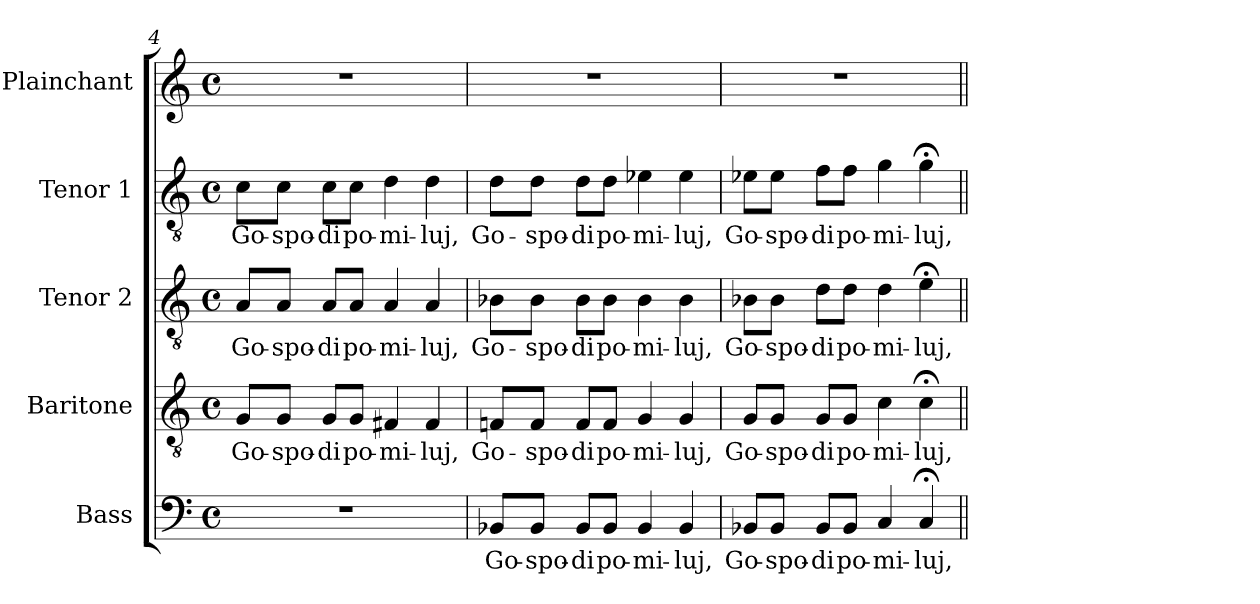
**kern	**text	**kern	**text	**kern	**text	**kern	**text	**kern
*part5	*part5	*part4	*part4	*part3	*part3	*part2	*part2	*part1
*staff5	*staff5	*staff4	*staff4	*staff3	*staff3	*staff2	*staff2	*staff1
*I"Bass	*	*I"Baritone	*	*I"Tenor 2	*	*I"Tenor 1	*	*I"Plainchant
*I'B	*	*I'B	*	*I'T 2	*	*I'T 1	*	*I'Pl.C.
*clefF4	*	*clefGv2	*	*clefGv2	*	*clefGv2	*	*clefG2
*k[]	*	*k[]	*	*k[]	*	*k[]	*	*k[]
*C:	*	*C:	*	*C:	*	*C:	*	*C:
*M4/4	*	*M4/4	*	*M4/4	*	*M4/4	*	*M4/4
*met(c)	*	*met(c)	*	*met(c)	*	*met(c)	*	*met(c)
=4	=4	=4	=4	=4	=4	=4	=4	=4
1r	.	8G/L	Go-	8A/L	Go-	8c\L	Go-	1r
.	.	8G/J	-spo-	8A/J	-spo-	8c\J	-spo-	.
.	.	8G/L	-di	8A/L	-di	8c\L	-di	.
.	.	8G/J	po-	8A/J	po-	8c\J	po-	.
.	.	4F#X/	-mi-	4A/	-mi-	4d\	-mi-	.
.	.	4F#/	-luj,	4A/	-luj,	4d\	-luj,	.
!!LO:LB:g=z
=5	=5	=5	=5	=5	=5	=5	=5	=5
8BB-X/L	Go-	8Fn/L	Go-	8B-X\L	Go-	8d\L	Go-	1r
8BB-/J	-spo-	8F/J	-spo-	8B-\J	-spo-	8d\J	-spo-	.
8BB-/L	-di	8F/L	-di	8B-\L	-di	8d\L	-di	.
8BB-/J	po-	8F/J	po-	8B-\J	po-	8d\J	po-	.
4BB-/	-mi-	4G/	-mi-	4B-\	-mi-	4e-X\	-mi-	.
4BB-/	-luj,	4G/	-luj,	4B-\	-luj,	4e-\	-luj,	.
=6	=6	=6	=6	=6	=6	=6	=6	=6
8BB-X/L	Go-	8G/L	Go-	8B-X\L	Go-	8e-X\L	Go-	1r
8BB-/J	-spo-	8G/J	-spo-	8B-\J	-spo-	8e-\J	-spo-	.
8BB-/L	-di	8G/L	-di	8d\L	-di	8f\L	-di	.
8BB-/J	po-	8G/J	po-	8d\J	po-	8f\J	po-	.
4C/	-mi-	4c\	-mi-	4d\	-mi-	4g\	-mi-	.
4C;</	-luj,	4c;<\	-luj,	4e;<\	-luj,	4g;<\	-luj,	.
=||	=||	=||	=||	=||	=||	=||	=||	=||
*-	*-	*-	*-	*-	*-	*-	*-	*-
